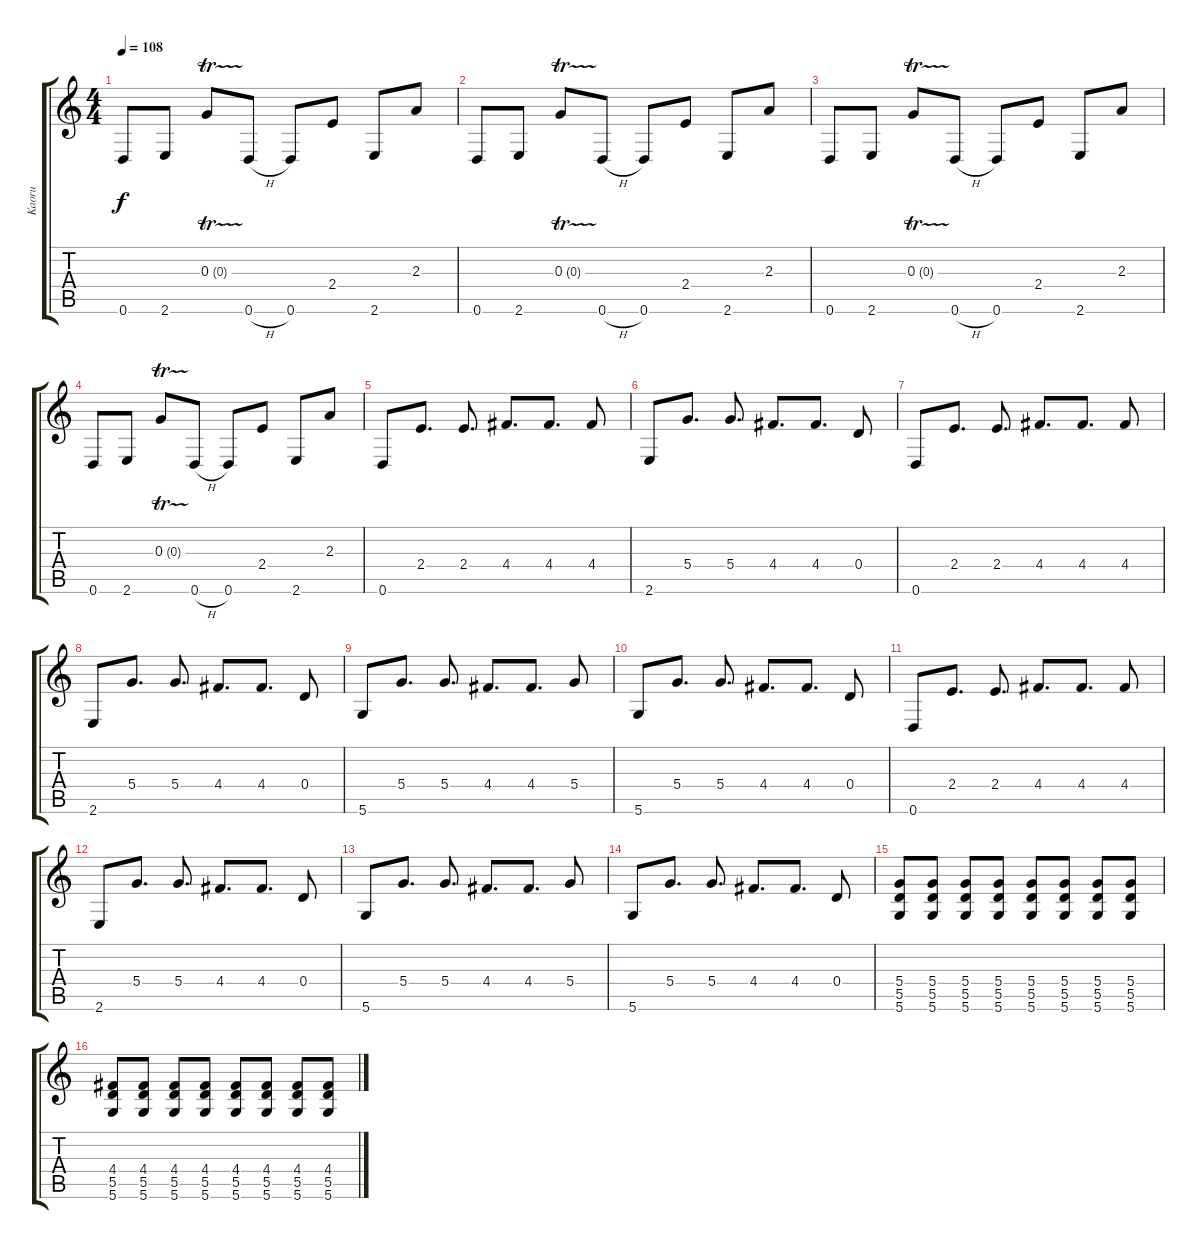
\track ("Kaoru" "Kaoru") {instrument overdrivenguitar}
\staff {score tabs}
\tuning (E4 B3 G3 D3 A2 D2) {hide}
\ts (4 4)
\tempo 108
\clef g2
\ks c
0.6.8{dy f} 2.6.8 0.3{tr (0 16)}.8 0.6{h}.8 0.6.8 2.4.8 2.6.8 2.3.8 |
0.6.8 2.6.8 0.3{tr (0 16)}.8 0.6{h}.8 0.6.8 2.4.8 2.6.8 2.3.8 |
0.6.8 2.6.8 0.3{tr (0 16)}.8 0.6{h}.8 0.6.8 2.4.8 2.6.8 2.3.8 |
0.6.8 2.6.8 0.3{tr (0 16)}.8 0.6{h}.8 0.6.8 2.4.8 2.6.8 2.3.8 |
0.6.8 2.4.8{d} 2.4.8{d} 4.4.8{d} 4.4.8{d} 4.4.8 |
2.6.8 5.4.8{d} 5.4.8{d} 4.4.8{d} 4.4.8{d} 0.4.8 |
0.6.8 2.4.8{d} 2.4.8{d} 4.4.8{d} 4.4.8{d} 4.4.8 |
2.6.8 5.4.8{d} 5.4.8{d} 4.4.8{d} 4.4.8{d} 0.4.8 |
5.6.8 5.4.8{d} 5.4.8{d} 4.4.8{d} 4.4.8{d} 5.4.8 |
5.6.8 5.4.8{d} 5.4.8{d} 4.4.8{d} 4.4.8{d} 0.4.8 |
0.6.8 2.4.8{d} 2.4.8{d} 4.4.8{d} 4.4.8{d} 4.4.8 |
2.6.8 5.4.8{d} 5.4.8{d} 4.4.8{d} 4.4.8{d} 0.4.8 |
5.6.8 5.4.8{d} 5.4.8{d} 4.4.8{d} 4.4.8{d} 5.4.8 |
5.6.8 5.4.8{d} 5.4.8{d} 4.4.8{d} 4.4.8{d} 0.4.8 |
(5.4 5.5 5.6).8{volume 10} (5.4 5.5 5.6).8 (5.4 5.5 5.6).8 (5.4 5.5 5.6).8 (5.4 5.5 5.6).8 (5.4 5.5 5.6).8 (5.4 5.5 5.6).8 (5.4 5.5 5.6).8 |
(4.4 5.5 5.6).8{volume 10} (4.4 5.5 5.6).8 (4.4 5.5 5.6).8 (4.4 5.5 5.6).8 (4.4 5.5 5.6).8 (4.4 5.5 5.6).8 (4.4 5.5 5.6).8 (4.4 5.5 5.6).8
